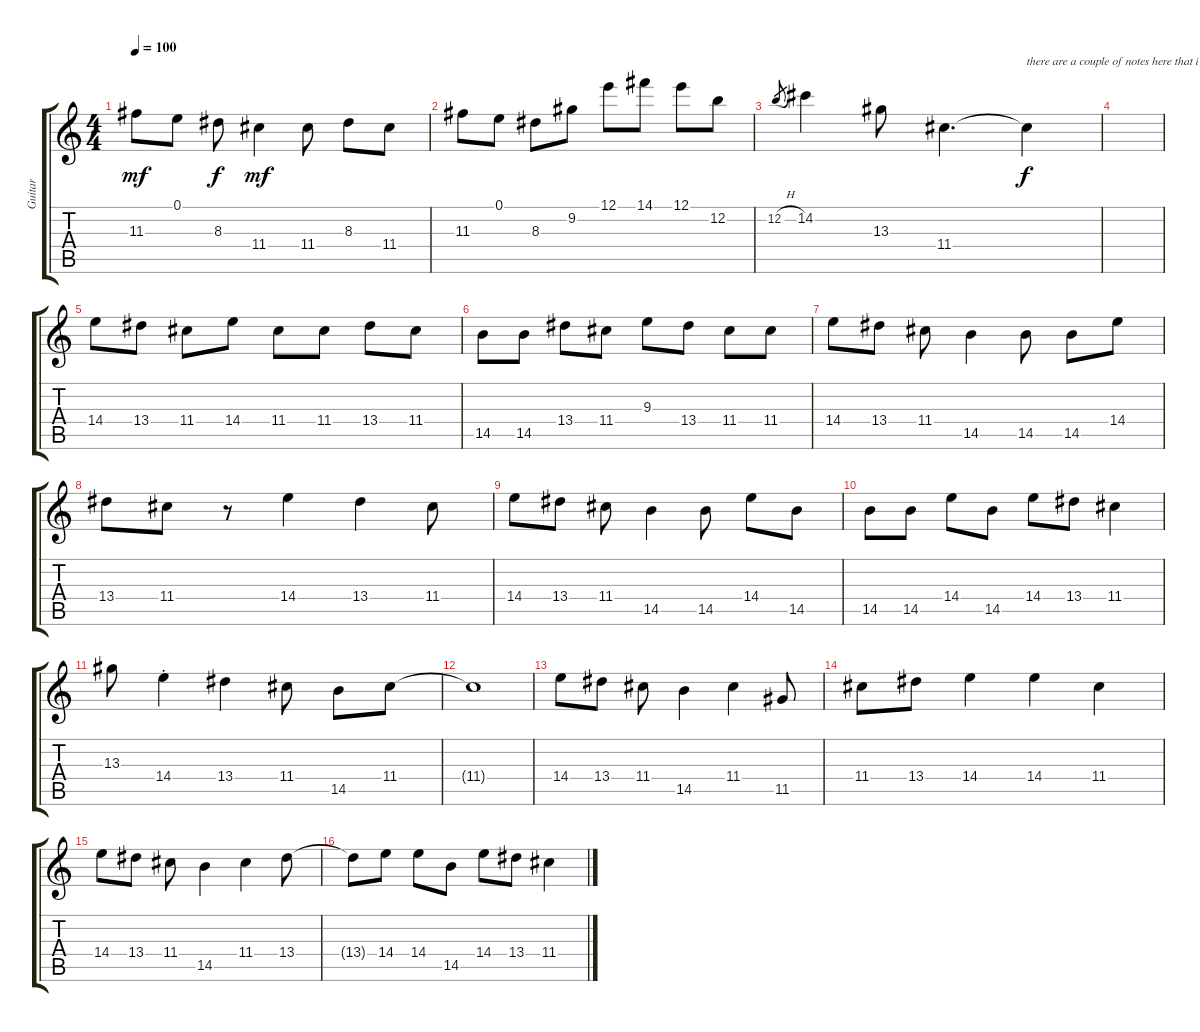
\track ("Guitar" "Guitar") {instrument acousticguitarsteel}
\staff {score tabs}
\tuning (E4 B3 G3 D3 A2 E2) {hide}
\ts (4 4)
\tempo 100
\clef g2
\ks c
11.3.8{dy mf} 0.1.8 8.3.8{dy f} 11.4.4{dy mf} 11.4.8 8.3.8 11.4.8 |
11.3.8 0.1.8 8.3.8 9.2.8 12.1.8 14.1.8 12.1.8 12.2.8 |
12.2{h}.8{gr} 14.2.4 13.3.8 11.4.4{d} 11.4{t}.4{txt "there are a couple of notes here that i cant hear" dy f} |
|
14.4.8 13.4.8 11.4.8 14.4.8 11.4.8 11.4.8 13.4.8 11.4.8 |
14.5.8 14.5.8 13.4.8 11.4.8 9.3.8 13.4.8 11.4.8 11.4.8 |
14.4.8 13.4.8 11.4.8 14.5.4 14.5.8 14.5.8 14.4.8 |
13.4.8 11.4.8 r.8 14.4.4 13.4.4 11.4.8 |
14.4.8 13.4.8 11.4.8 14.5.4 14.5.8 14.4.8 14.5.8 |
14.5.8 14.5.8 14.4.8 14.5.8 14.4.8 13.4.8 11.4.4 |
13.3.8 14.4{st}.4 13.4.4 11.4.8 14.5.8 11.4.8 |
11.4{t}.1 |
14.4.8 13.4.8 11.4.8 14.5.4 11.4.4 11.5.8 |
11.4.8 13.4.8 14.4.4 14.4.4 11.4.4 |
14.4.8 13.4.8 11.4.8 14.5.4 11.4.4 13.4.8 |
13.4{t}.8 14.4.8 14.4.8 14.5.8 14.4.8 13.4.8 11.4.4
